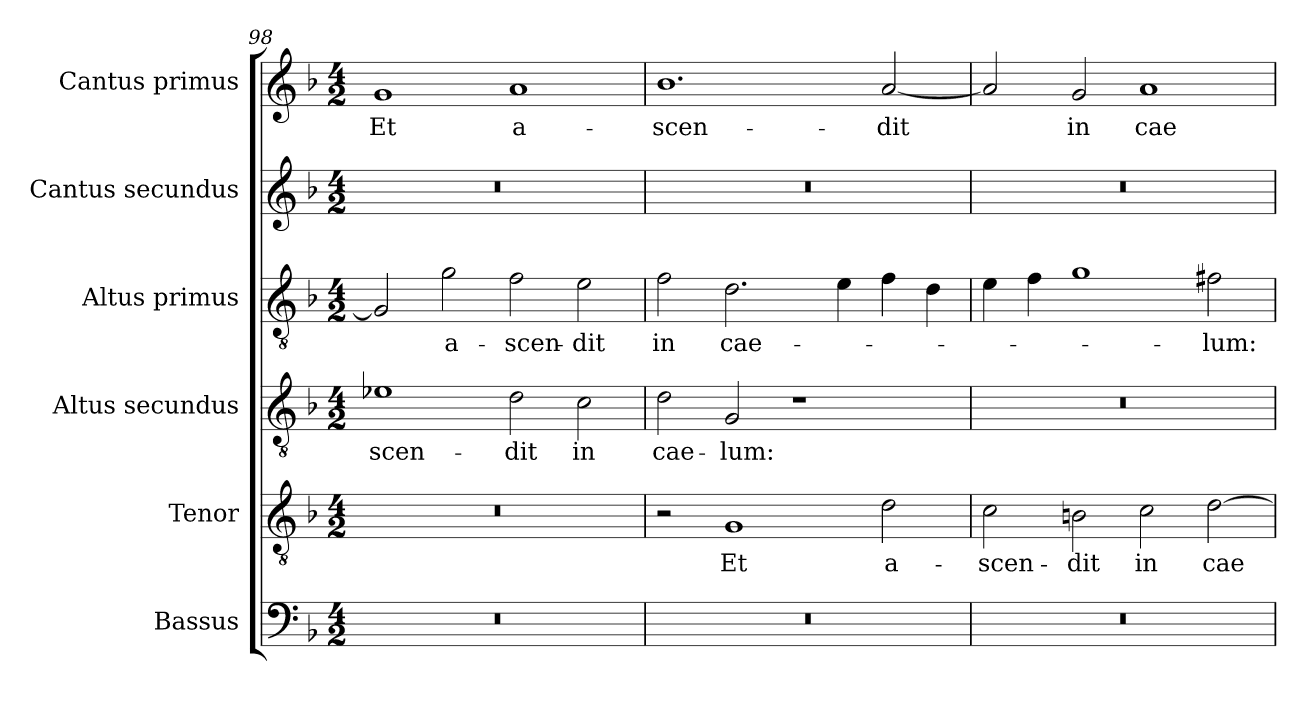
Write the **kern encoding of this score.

**kern	**kern	**text	**kern	**text	**kern	**text	**kern	**kern	**text
*part6	*part5	*part5	*part4	*part4	*part3	*part3	*part2	*part1	*part1
*staff6	*staff5	*staff5	*staff4	*staff4	*staff3	*staff3	*staff2	*staff1	*staff1
*I"Bassus	*I"Tenor	*	*I"Altus secundus	*	*I"Altus primus	*	*I"Cantus secundus	*I"Cantus primus	*
*I'B.	*I'T.	*	*	*	*I'A. I	*	*	*I'C. I	*
*clefF4	*clefGv2	*	*clefGv2	*	*clefGv2	*	*clefG2	*clefG2	*
*	*ITrd7c12	*	*ITrd7c12	*	*ITrd7c12	*	*	*	*
*k[b-]	*k[b-]	*	*k[b-]	*	*k[b-]	*	*k[b-]	*k[b-]	*
*d:	*d:	*	*d:	*	*d:	*	*d:	*d:	*
*M4/2	*M4/2	*	*M4/2	*	*M4/2	*	*M4/2	*M4/2	*
=98	=98	=98	=98	=98	=98	=98	=98	=98	=98
!LO:N:vis=1	!LO:N:vis=1	!	!	!	!	!	!	!	!
!	!	!	!	!LO:LY:b:color=#000000	!	!	!LO:N:vis=1	!	!
!	!	!	!	!	!	!	!	!	!LO:LY:b:color=#000000
0r	0r	.	1E-Xi	-scen-	2GGi/]	.	0r	1gi	Et
!	!	!	!	!	!	!LO:LY:b:color=#000000	!	!	!
.	.	.	.	.	2Gi\	a-	.	.	.
!	!	!	!	!LO:LY:b:color=#000000	!	!	!	!	!
!	!	!	!	!	!	!LO:LY:b:color=#000000	!	!	!
!	!	!	!	!	!	!	!	!	!LO:LY:b:color=#000000
.	.	.	2Di\	-dit	2Fi\	-scen-	.	1ai	a-
!	!	!	!	!LO:LY:b:color=#000000	!	!	!	!	!
!	!	!	!	!	!	!LO:LY:b:color=#000000	!	!	!
.	.	.	2Ci\	in	2Ei\	-dit	.	.	.
!!LO:LB:g=z
=99	=99	=99	=99	=99	=99	=99	=99	=99	=99
!LO:N:vis=1	!	!	!	!	!	!	!	!	!
!	!	!	!	!LO:LY:b:color=#000000	!	!	!	!	!
!	!	!	!	!	!	!LO:LY:b:color=#000000	!LO:N:vis=1	!	!
!	!	!	!	!	!	!	!	!	!LO:LY:b:color=#000000
0r	2r	.	2Di\	cae-	2Fi\	in	0r	1.b-i	-scen-
!	!	!LO:LY:b:color=#000000	!	!	!	!	!	!	!
!	!	!	!	!LO:LY:b:color=#000000	!	!	!	!	!
!	!	!	!	!	!	!LO:LY:b:color=#000000	!	!	!
.	1GGi	Et	2GGi/	-lum:	2.Di\	cae-	.	.	.
.	.	.	1r	.	.	.	.	.	.
.	.	.	.	.	4Ei\	.	.	.	.
!	!	!LO:LY:b:color=#000000	!	!	!	!	!	!	!
!	!	!	!	!	!	!	!	!	!LO:LY:b:color=#000000
.	2Di\	a-	.	.	4Fi\	.	.	[2ai/	-dit
.	.	.	.	.	4Di\	.	.	.	.
=100	=100	=100	=100	=100	=100	=100	=100	=100	=100
!LO:N:vis=1	!	!	!	!	!	!	!	!	!
!	!	!LO:LY:b:color=#000000	!LO:N:vis=1	!	!	!	!LO:N:vis=1	!	!
0r	2Ci\	-scen-	0r	.	4Ei\	.	0r	2ai/]	.
.	.	.	.	.	4Fi\	.	.	.	.
!	!	!LO:LY:b:color=#000000	!	!	!	!	!	!	!
!	!	!	!	!	!	!	!	!	!LO:LY:b:color=#000000
.	2BBni\	-dit	.	.	1Gi	.	.	2gi/	in
!	!	!LO:LY:b:color=#000000	!	!	!	!	!	!	!
!	!	!	!	!	!	!	!	!	!LO:LY:b:color=#000000
.	2Ci\	in	.	.	.	.	.	1ai	cae-
!	!	!LO:LY:b:color=#000000	!	!	!	!	!	!	!
!	!	!	!	!	!	!LO:LY:b:color=#000000	!	!	!
.	[2Di\	cae-	.	.	2F#Xi\	-lum:	.	.	.
=	=	=	=	=	=	=	=	=	=
*-	*-	*-	*-	*-	*-	*-	*-	*-	*-
